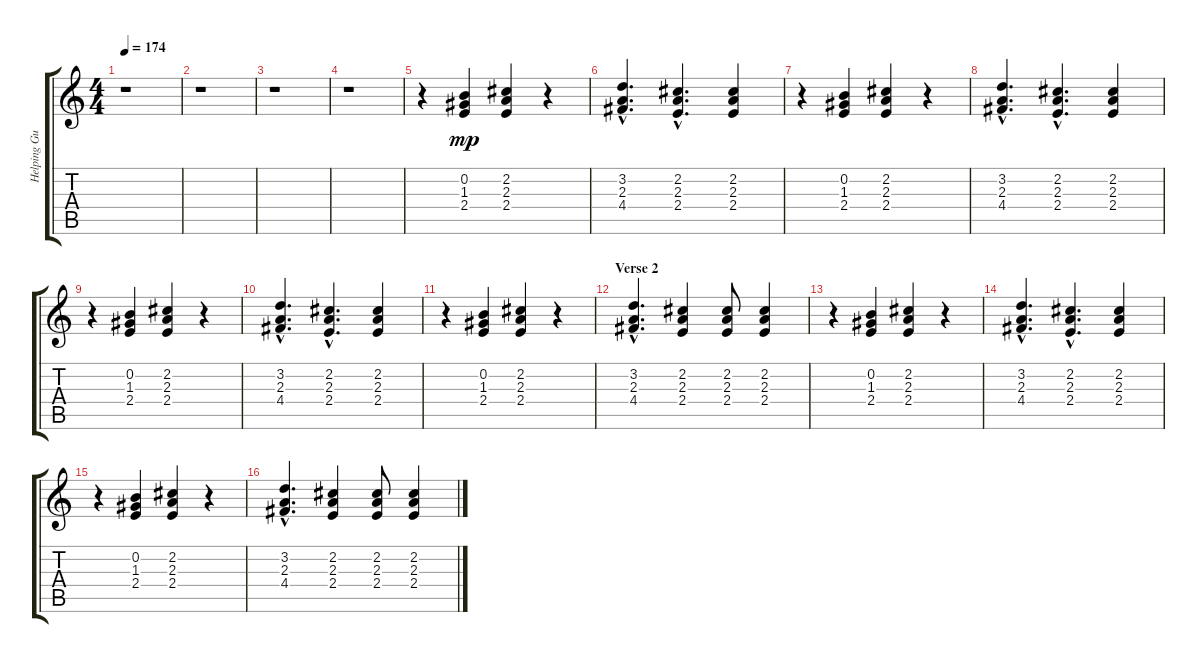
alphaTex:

\track ("Helping Guitar Track 2" "Helping Gu") {instrument overdrivenguitar}
\staff {score tabs}
\tuning (E4 B3 G3 D3 A2 E2) {hide}
\ts (4 4)
\tempo 174
\clef g2
\ks c
r.1{dy mp} |
r.1 |
r.1 |
r.1 |
r.4 (0.2 1.3 2.4).4 (2.2 2.3 2.4).4 r.4 |
(3.2{hac} 2.3{hac} 4.4{hac}).4{d} (2.2{hac} 2.3{hac} 2.4{hac}).4{d} (2.2 2.3 2.4).4 |
r.4 (0.2 1.3 2.4).4 (2.2 2.3 2.4).4 r.4 |
(3.2{hac} 2.3{hac} 4.4{hac}).4{d} (2.2{hac} 2.3{hac} 2.4{hac}).4{d} (2.2 2.3 2.4).4 |
r.4 (0.2 1.3 2.4).4 (2.2 2.3 2.4).4 r.4 |
(3.2{hac} 2.3{hac} 4.4{hac}).4{d} (2.2{hac} 2.3{hac} 2.4{hac}).4{d} (2.2 2.3 2.4).4 |
r.4 (0.2 1.3 2.4).4 (2.2 2.3 2.4).4 r.4 |
\section ("" "Verse 2")
(3.2{hac} 2.3{hac} 4.4{hac}).4{d} (2.2 2.3 2.4).4 (2.2 2.3 2.4).8 (2.2 2.3 2.4).4 |
r.4 (0.2 1.3 2.4).4 (2.2 2.3 2.4).4 r.4 |
(3.2{hac} 2.3{hac} 4.4{hac}).4{d} (2.2{hac} 2.3{hac} 2.4{hac}).4{d} (2.2 2.3 2.4).4 |
r.4 (0.2 1.3 2.4).4 (2.2 2.3 2.4).4 r.4 |
(3.2{hac} 2.3{hac} 4.4{hac}).4{d} (2.2 2.3 2.4).4 (2.2 2.3 2.4).8 (2.2 2.3 2.4).4
